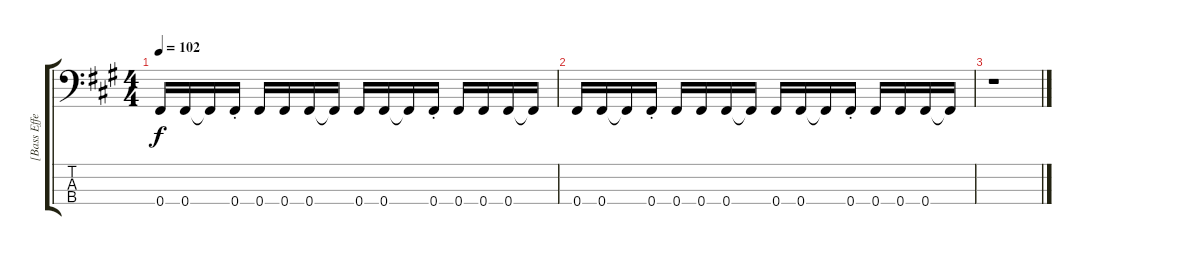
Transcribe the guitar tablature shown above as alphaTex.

\track ("[Bass Effekt]" "[Bass Effe") {instrument distortionguitar}
\staff {score tabs}
\tuning (G2 Gb2 A1 Gb1) {hide}
\ts (4 4)
\tempo 102
\clef f4
\ks f#minor
0.4.16{dy f} 0.4.16 0.4{t}.16 0.4{st}.16 0.4.16 0.4.16 0.4.16 0.4{t}.16 0.4.16 0.4.16 0.4{t}.16 0.4{st}.16 0.4.16 0.4.16 0.4.16 0.4{t}.16 |
0.4.16 0.4.16 0.4{t}.16 0.4{st}.16 0.4.16 0.4.16 0.4.16 0.4{t}.16 0.4.16 0.4.16 0.4{t}.16 0.4{st}.16 0.4.16 0.4.16 0.4.16 0.4{t}.16 |
r.1
